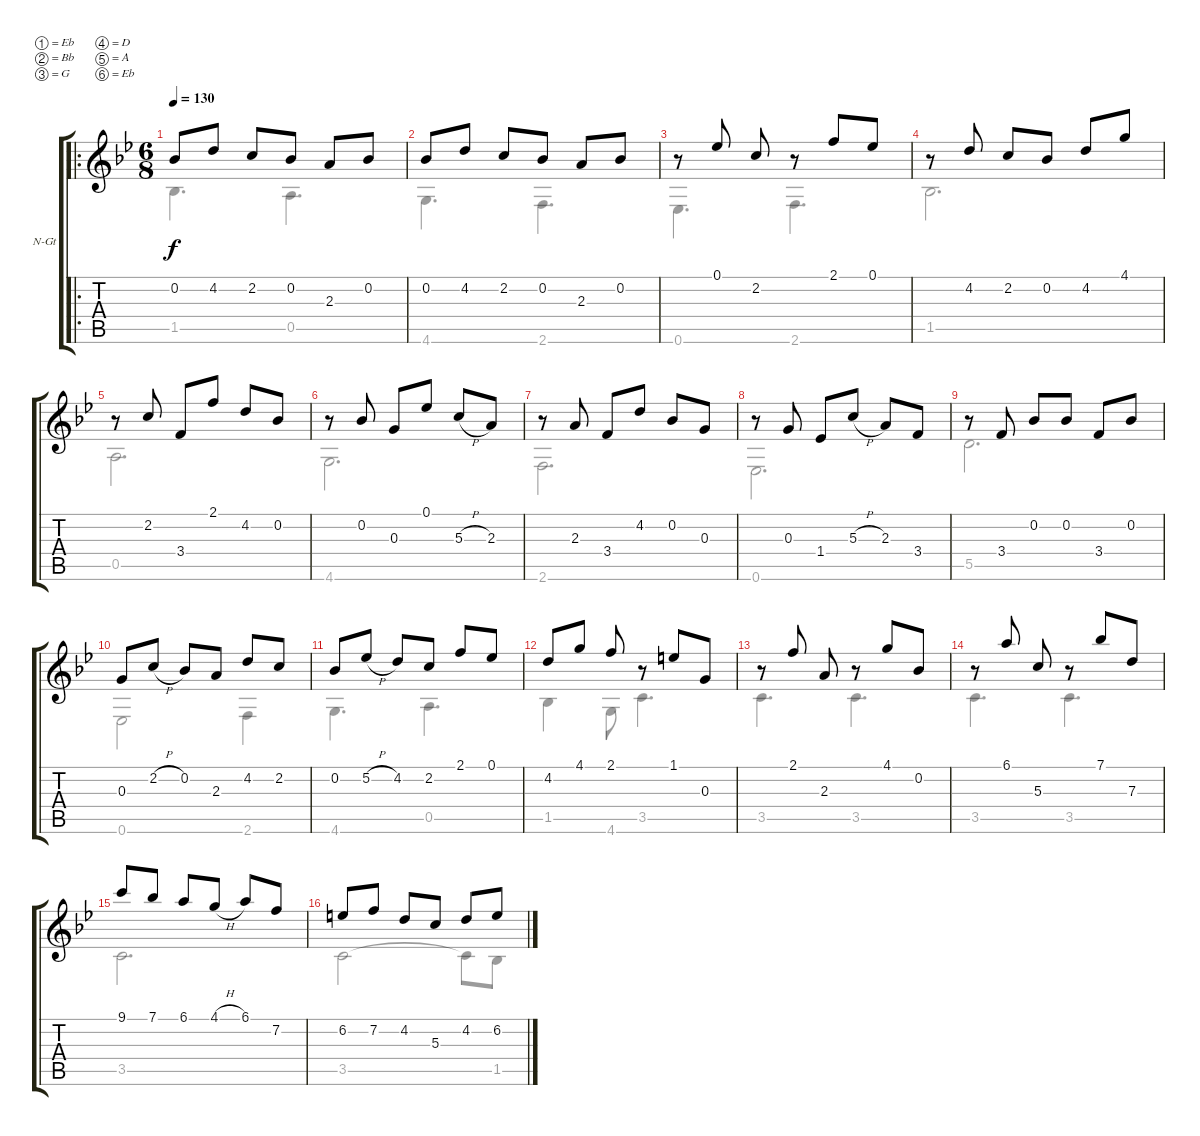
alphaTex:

\bracketExtendMode groupsimilarinstruments
\firstSystemTrackNameOrientation horizontal
\otherSystemsTrackNameOrientation horizontal
\track ("Gigue" "N-Gt") {instrument acousticguitarnylon}
\staff {score tabs}
\tuning (Eb4 Bb3 G3 D3 A2 Eb2)
\voice
\ro
\ts (6 8)
\beaming (8 2 2 2 2)
\tempo 130
\clef g2
\ks bb
0.2.8{dy f instrument acousticguitarnylon} 4.2.8 2.2.8 0.2.8 2.3.8 0.2.8 |
0.2.8 4.2.8 2.2.8 0.2.8 2.3.8 0.2.8 |
r.8 0.1.8 2.2.8 r.8 2.1.8 0.1.8 |
r.8 4.2.8 2.2.8 0.2.8 4.2.8 4.1.8 |
r.8 2.2.8 3.4.8 2.1.8 4.2.8 0.2.8 |
r.8 0.2.8 0.3.8 0.1.8 5.3{h}.8 2.3.8 |
r.8 2.3.8 3.4.8 4.2.8 0.2.8 0.3.8 |
r.8 0.3.8 1.4.8 5.3{h}.8 2.3.8 3.4.8 |
r.8 3.4.8 0.2.8 0.2.8 3.4.8 0.2.8 |
0.3.8 2.2{h}.8 0.2.8 2.3.8 4.2.8 2.2.8 |
0.2.8 5.2{h}.8 4.2.8 2.2.8 2.1.8 0.1.8 |
4.2.8 4.1.8 2.1.8 r.8 1.1.8 0.3.8 |
r.8 2.1.8 2.3.8 r.8 4.1.8 0.2.8 |
r.8 6.1.8 5.3.8 r.8 7.1.8 7.3.8 |
9.1.8 7.1.8 6.1.8 4.1{h}.8 6.1.8 7.2.8 |
6.2.8 7.2.8 4.2.8 5.3.8 4.2.8 6.2.8
\voice
\clef g2
\ottava regular
\simile none
\ks bb
1.5.4{d dy f} 0.5.4{d} |
4.6.4{d} 2.6.4{d} |
0.6.4{d} 2.6.4{d} |
1.5.2{d} |
0.5.2{d} |
4.6.2{d} |
2.6.2{d} |
0.6.2{d} |
5.5.2{d} |
0.6.2 2.6.4 |
4.6.4{d} 0.5.4{d} |
1.5.4 4.6.8 3.5.4{d} |
3.5.4{d} 3.5.4{d} |
3.5.4{d} 3.5.4{d} |
3.5.2{d} |
3.5.2 3.5{t}.8 1.5.8
